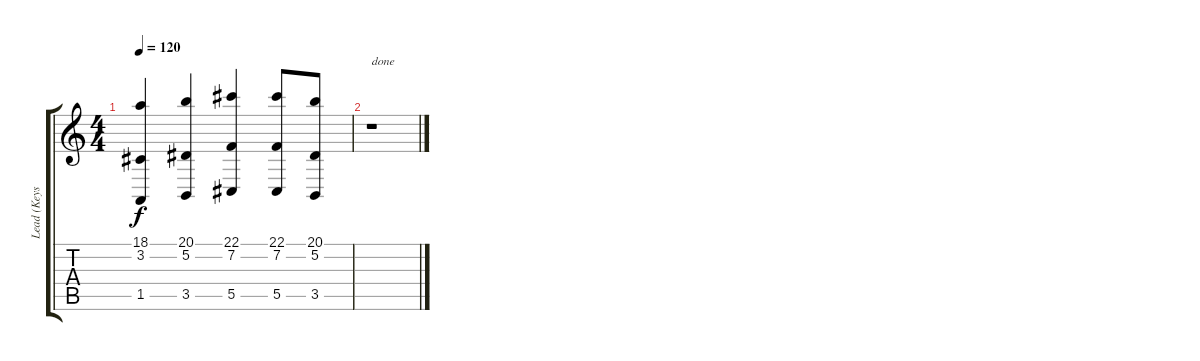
\track ("Lead (KeysII)" "Lead (Keys") {instrument electricpiano1}
\staff {score tabs}
\tuning (Eb4 Bb3 Gb3 Db3 Ab2 Eb2) {hide}
\ts (4 4)
\tempo 120
\clef g2
\ks c
(18.1 3.2 1.5).4{dy f} (20.1 5.2 3.5).4 (22.1 7.2 5.5).4 (22.1 7.2 5.5).8 (20.1 5.2 3.5).8 |
r.1{txt "done"}
